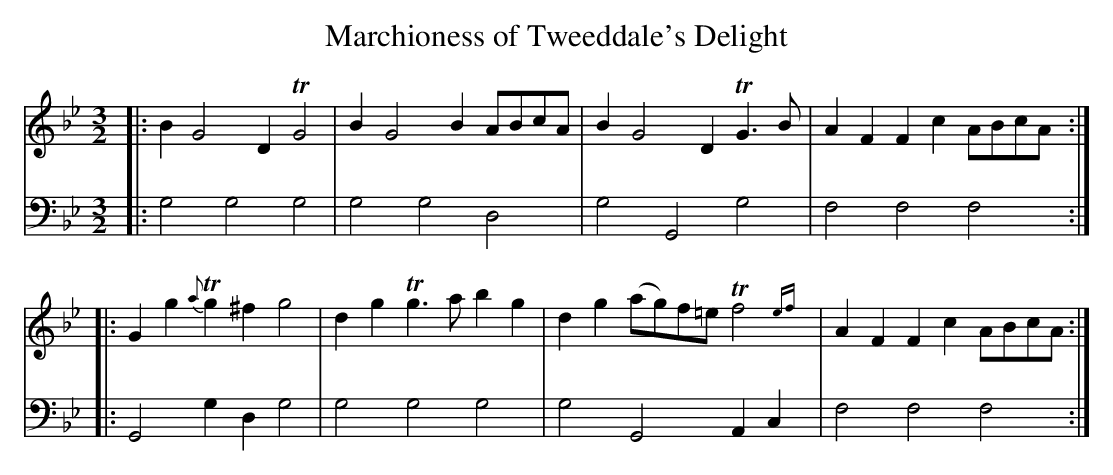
X:1
T: Marchioness of Tweeddale's Delight
M: 3/2
L: 1/8
K: Gm
V: 1 staves=2
|:\
B2 G4 D2 TG4 | B2 G4 B2 ABcA | B2 G4 D2 TG3B | A2F2 F2c2 ABcA ::\
G2g2 {a}Tg2^f2 g4 | d2g2 Tg3a b2g2 | d2g2 (ag)f=e Tf4 {ef}| A2F2 F2c2 ABcA :|
V: 2 clef=bass middle=d
|:\
g4 g4 g4 | g4 g4 d4 | g4 G4 g4 | f4 f4 f4 ::\
G4 g2d2 g4 | g4 g4 g4 | g4 G4 A2c2 | f4 f4 f4 :|
